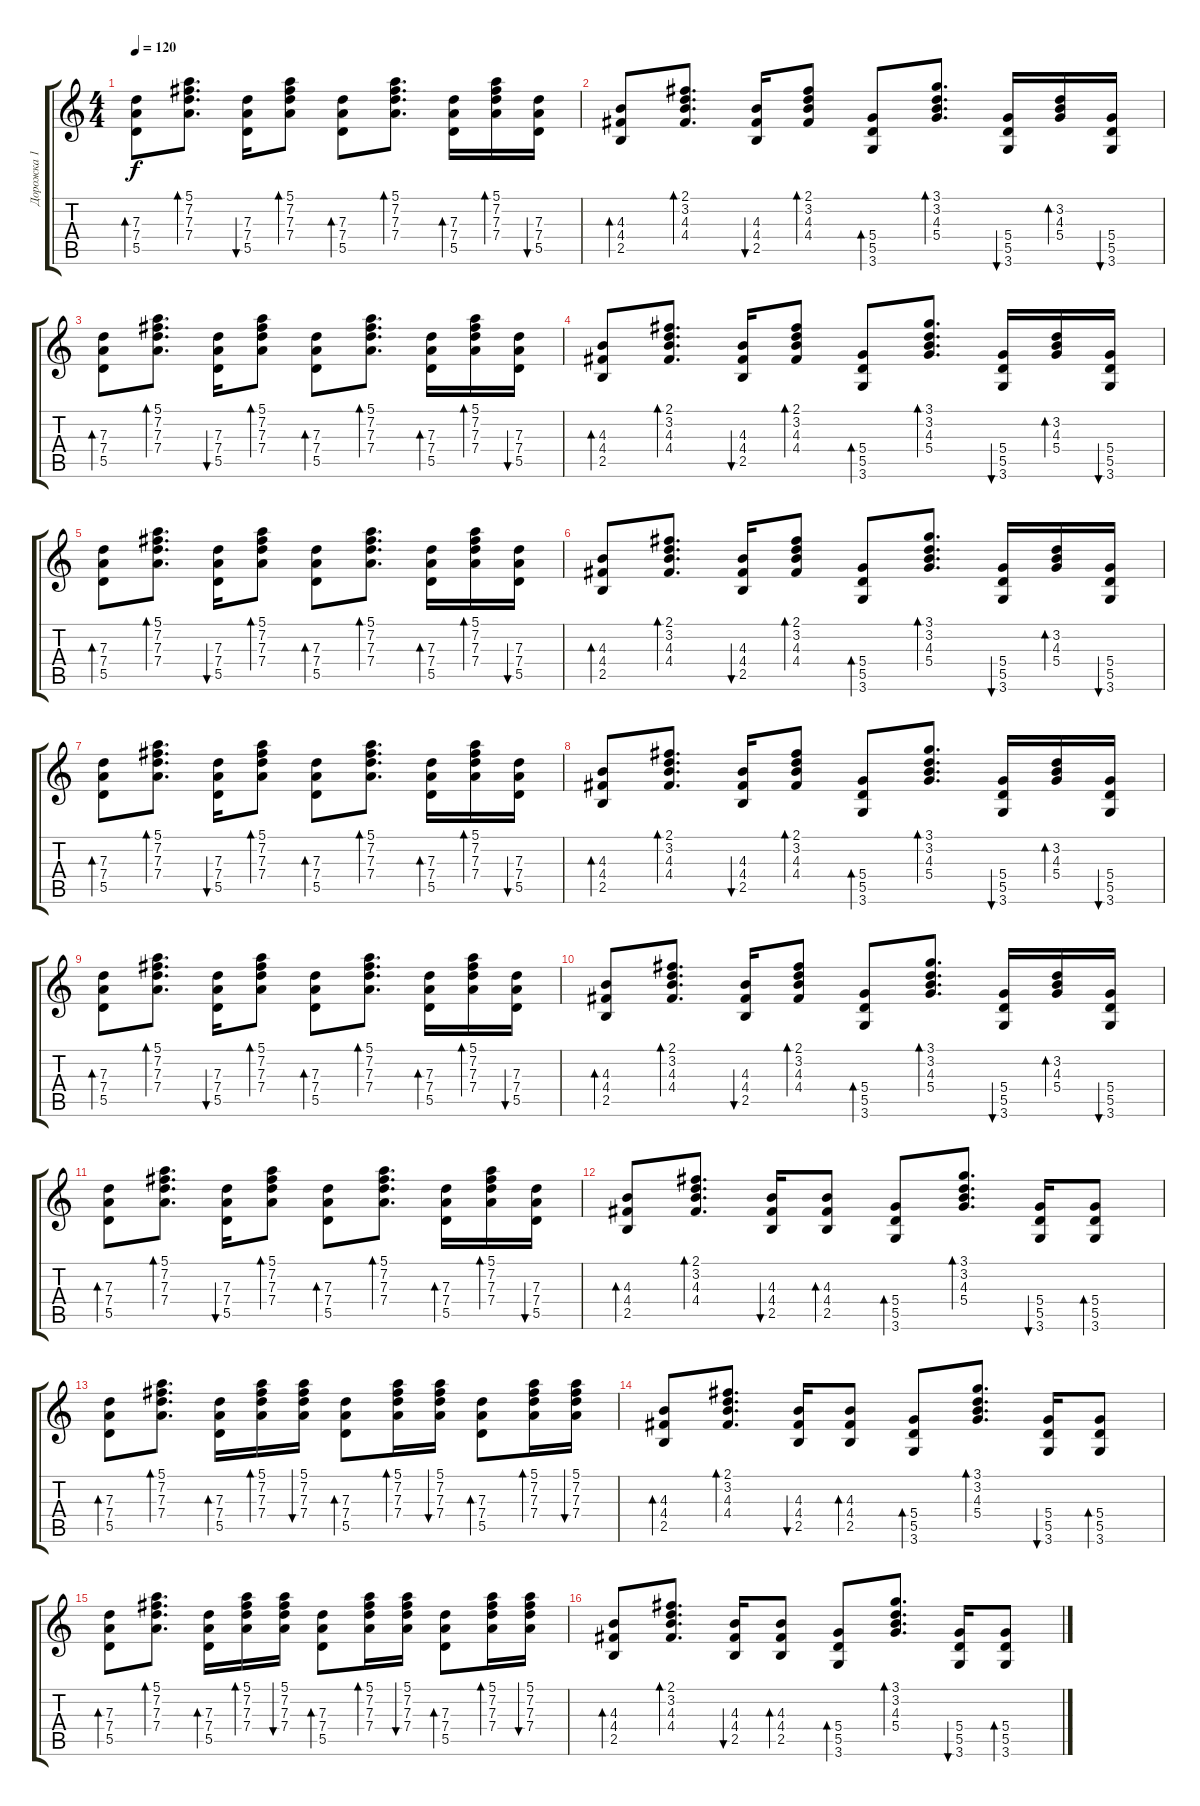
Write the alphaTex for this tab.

\track ("Дорожка 1" "Дорожка 1") {instrument acousticguitarsteel}
\staff {score tabs}
\tuning (E4 B3 G3 D3 A2 E2) {hide}
\ts (4 4)
\tempo 120
\clef g2
\ks c
(7.3 7.4 5.5).8{bd 60 dy f} (5.1 7.2 7.3 7.4).8{d bd 60} (7.3 7.4 5.5).16{bu 60} (5.1 7.2 7.3 7.4).8{bd 60} (7.3 7.4 5.5).8{bd 60} (5.1 7.2 7.3 7.4).8{d bd 60} (7.3 7.4 5.5).16{bd 60} (5.1 7.2 7.3 7.4).16{bd 60} (7.3 7.4 5.5).16{bu 60} |
(4.3 4.4 2.5).8{bd 60} (2.1 3.2 4.3 4.4).8{d bd 60} (4.3 4.4 2.5).16{bu 60} (2.1 3.2 4.3 4.4).8{bd 60} (5.4 5.5 3.6).8{bd 60} (3.1 3.2 4.3 5.4).8{d bd 60} (5.4 5.5 3.6).16{bu 60} (3.2 4.3 5.4).16{bd 60} (5.4 5.5 3.6).16{bu 60} |
(7.3 7.4 5.5).8{bd 60} (5.1 7.2 7.3 7.4).8{d bd 60} (7.3 7.4 5.5).16{bu 60} (5.1 7.2 7.3 7.4).8{bd 60} (7.3 7.4 5.5).8{bd 60} (5.1 7.2 7.3 7.4).8{d bd 60} (7.3 7.4 5.5).16{bd 60} (5.1 7.2 7.3 7.4).16{bd 60} (7.3 7.4 5.5).16{bu 60} |
(4.3 4.4 2.5).8{bd 60} (2.1 3.2 4.3 4.4).8{d bd 60} (4.3 4.4 2.5).16{bu 60} (2.1 3.2 4.3 4.4).8{bd 60} (5.4 5.5 3.6).8{bd 60} (3.1 3.2 4.3 5.4).8{d bd 60} (5.4 5.5 3.6).16{bu 60} (3.2 4.3 5.4).16{bd 60} (5.4 5.5 3.6).16{bu 60} |
(7.3 7.4 5.5).8{bd 60} (5.1 7.2 7.3 7.4).8{d bd 60} (7.3 7.4 5.5).16{bu 60} (5.1 7.2 7.3 7.4).8{bd 60} (7.3 7.4 5.5).8{bd 60} (5.1 7.2 7.3 7.4).8{d bd 60} (7.3 7.4 5.5).16{bd 60} (5.1 7.2 7.3 7.4).16{bd 60} (7.3 7.4 5.5).16{bu 60} |
(4.3 4.4 2.5).8{bd 60} (2.1 3.2 4.3 4.4).8{d bd 60} (4.3 4.4 2.5).16{bu 60} (2.1 3.2 4.3 4.4).8{bd 60} (5.4 5.5 3.6).8{bd 60} (3.1 3.2 4.3 5.4).8{d bd 60} (5.4 5.5 3.6).16{bu 60} (3.2 4.3 5.4).16{bd 60} (5.4 5.5 3.6).16{bu 60} |
(7.3 7.4 5.5).8{bd 60} (5.1 7.2 7.3 7.4).8{d bd 60} (7.3 7.4 5.5).16{bu 60} (5.1 7.2 7.3 7.4).8{bd 60} (7.3 7.4 5.5).8{bd 60} (5.1 7.2 7.3 7.4).8{d bd 60} (7.3 7.4 5.5).16{bd 60} (5.1 7.2 7.3 7.4).16{bd 60} (7.3 7.4 5.5).16{bu 60} |
(4.3 4.4 2.5).8{bd 60} (2.1 3.2 4.3 4.4).8{d bd 60} (4.3 4.4 2.5).16{bu 60} (2.1 3.2 4.3 4.4).8{bd 60} (5.4 5.5 3.6).8{bd 60} (3.1 3.2 4.3 5.4).8{d bd 60} (5.4 5.5 3.6).16{bu 60} (3.2 4.3 5.4).16{bd 60} (5.4 5.5 3.6).16{bu 60} |
(7.3 7.4 5.5).8{bd 60} (5.1 7.2 7.3 7.4).8{d bd 60} (7.3 7.4 5.5).16{bu 60} (5.1 7.2 7.3 7.4).8{bd 60} (7.3 7.4 5.5).8{bd 60} (5.1 7.2 7.3 7.4).8{d bd 60} (7.3 7.4 5.5).16{bd 60} (5.1 7.2 7.3 7.4).16{bd 60} (7.3 7.4 5.5).16{bu 60} |
(4.3 4.4 2.5).8{bd 60} (2.1 3.2 4.3 4.4).8{d bd 60} (4.3 4.4 2.5).16{bu 60} (2.1 3.2 4.3 4.4).8{bd 60} (5.4 5.5 3.6).8{bd 60} (3.1 3.2 4.3 5.4).8{d bd 60} (5.4 5.5 3.6).16{bu 60} (3.2 4.3 5.4).16{bd 60} (5.4 5.5 3.6).16{bu 60} |
(7.3 7.4 5.5).8{bd 60} (5.1 7.2 7.3 7.4).8{d bd 60} (7.3 7.4 5.5).16{bu 60} (5.1 7.2 7.3 7.4).8{bd 60} (7.3 7.4 5.5).8{bd 60} (5.1 7.2 7.3 7.4).8{d bd 60} (7.3 7.4 5.5).16{bd 60} (5.1 7.2 7.3 7.4).16{bd 60} (7.3 7.4 5.5).16{bu 60} |
(4.3 4.4 2.5).8{bd 60} (2.1 3.2 4.3 4.4).8{d bd 60} (4.3 4.4 2.5).16{bu 60} (4.3 4.4 2.5).8{bd 60} (5.4 5.5 3.6).8{bd 60} (3.1 3.2 4.3 5.4).8{d bd 60} (5.4 5.5 3.6).16{bu 60} (5.4 5.5 3.6).8{bd 60} |
(7.3 7.4 5.5).8{bd 60} (5.1 7.2 7.3 7.4).8{d bd 60} (7.3 7.4 5.5).16{bd 60} (5.1 7.2 7.3 7.4).16{bd 60} (5.1 7.2 7.3 7.4).16{bu 60} (7.3 7.4 5.5).8{bd 60} (5.1 7.2 7.3 7.4).16{bd 60} (5.1 7.2 7.3 7.4).16{bu 60} (7.3 7.4 5.5).8{bd 60} (5.1 7.2 7.3 7.4).16{bd 60} (5.1 7.2 7.3 7.4).16{bu 60} |
(4.3 4.4 2.5).8{bd 60} (2.1 3.2 4.3 4.4).8{d bd 60} (4.3 4.4 2.5).16{bu 60} (4.3 4.4 2.5).8{bd 60} (5.4 5.5 3.6).8{bd 60} (3.1 3.2 4.3 5.4).8{d bd 60} (5.4 5.5 3.6).16{bu 60} (5.4 5.5 3.6).8{bd 60} |
(7.3 7.4 5.5).8{bd 60} (5.1 7.2 7.3 7.4).8{d bd 60} (7.3 7.4 5.5).16{bd 60} (5.1 7.2 7.3 7.4).16{bd 60} (5.1 7.2 7.3 7.4).16{bu 60} (7.3 7.4 5.5).8{bd 60} (5.1 7.2 7.3 7.4).16{bd 60} (5.1 7.2 7.3 7.4).16{bu 60} (7.3 7.4 5.5).8{bd 60} (5.1 7.2 7.3 7.4).16{bd 60} (5.1 7.2 7.3 7.4).16{bu 60} |
(4.3 4.4 2.5).8{bd 60} (2.1 3.2 4.3 4.4).8{d bd 60} (4.3 4.4 2.5).16{bu 60} (4.3 4.4 2.5).8{bd 60} (5.4 5.5 3.6).8{bd 60} (3.1 3.2 4.3 5.4).8{d bd 60} (5.4 5.5 3.6).16{bu 60} (5.4 5.5 3.6).8{bd 60}
